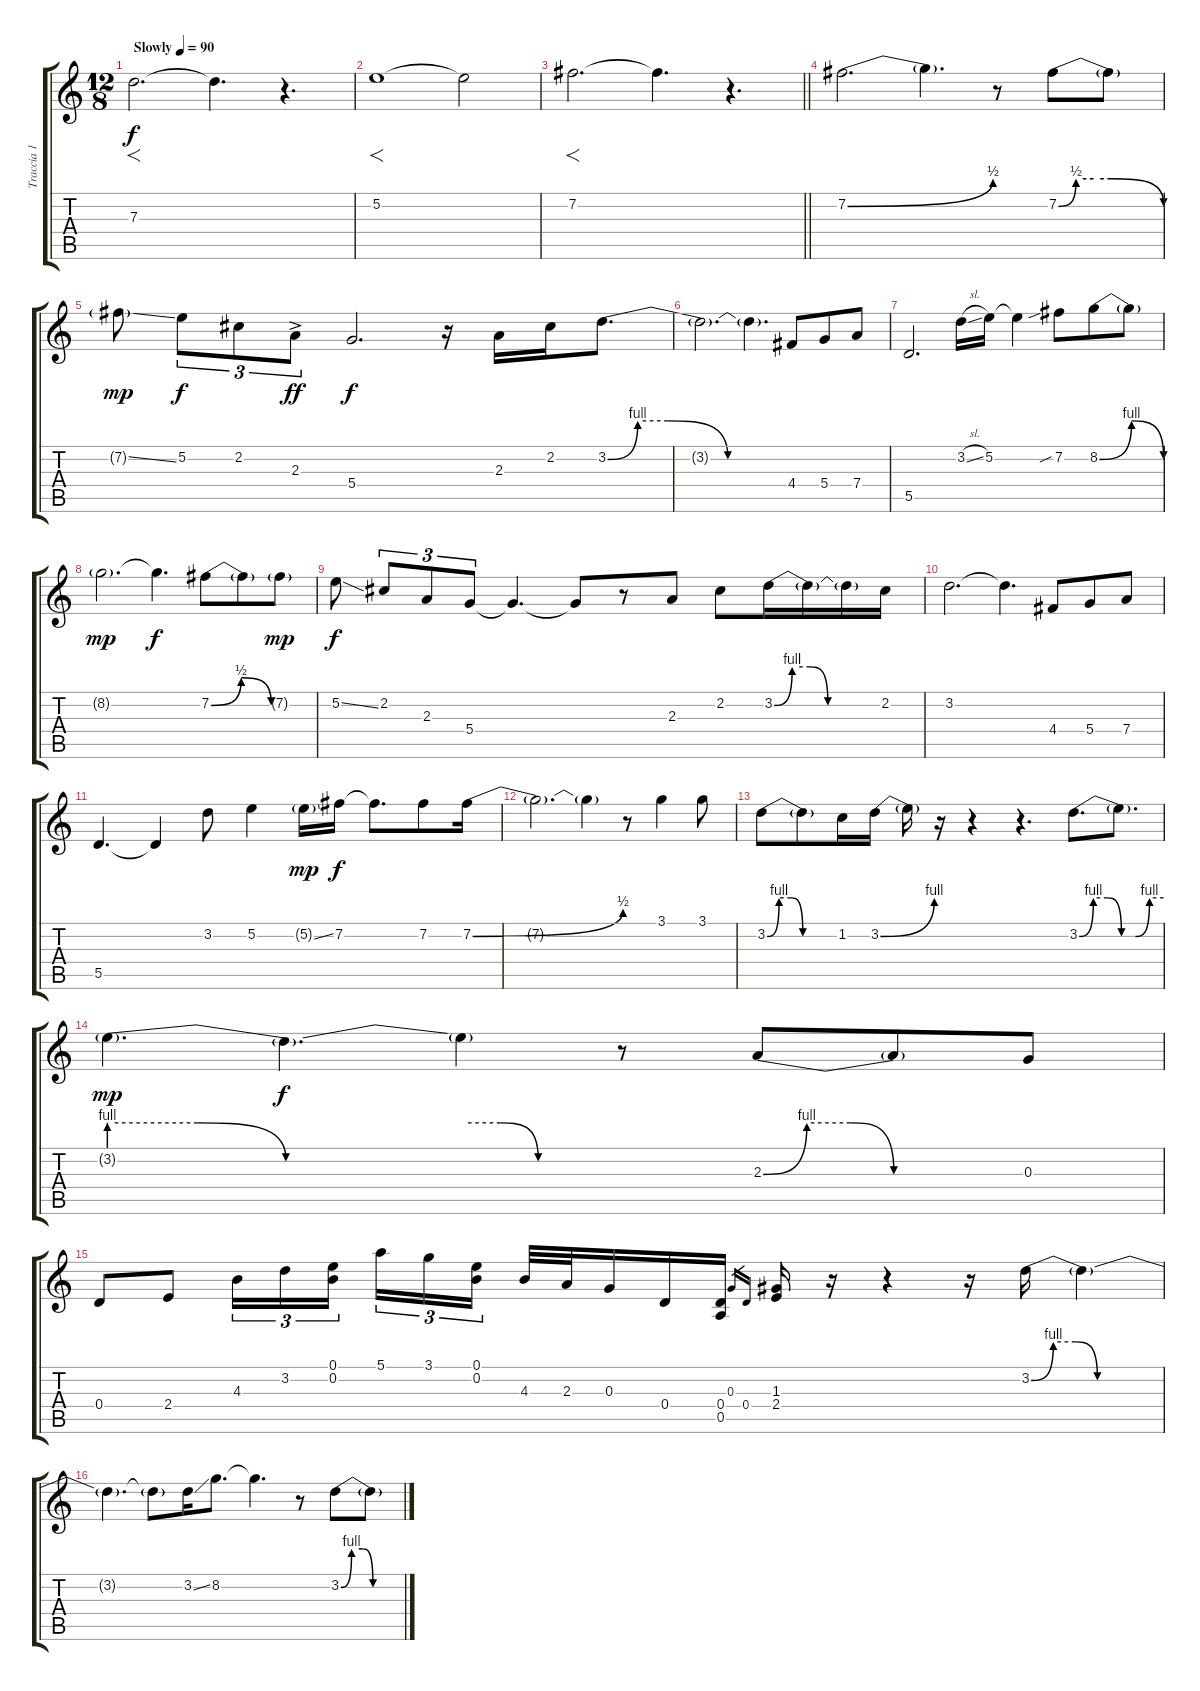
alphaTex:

\track ("Traccia 1" "Traccia 1") {instrument overdrivenguitar}
\staff {score tabs}
\tuning (E4 B3 G3 D3 A2 E2) {hide}
\ts (12 8)
\tempo (90 "Slowly")
\clef g2
\ks c
7.3.2{f d dy f instrument overdrivenguitar} 7.3{t}.4{d} r.4{d} |
5.2.1{f} 5.2{t}.2 |
\barLineRight lightlight
7.2.2{f d} 7.2{t}.4{d} r.4{d} |
7.2{be (bend 0 0 60 2)}.2{d} 7.2{t}.4{d} r.8 7.2{be (custom 0 0 10 2 20 2 30 2 60 0)}.8 7.2{t}.8 |
7.2{ss g}.8{dy mp} 5.2.8{tu (3 2) dy f} 2.2.8{tu (3 2)} 2.3{ac}.8{tu (3 2) dy ff} 5.4.2{d dy f} r.16 2.3.16 2.2.16 3.2{be (custom 0 0 10 4 20 4 40 0 60 0)}.8{d} |
3.2{t}.2{d} 3.2{t}.4{d} 4.4.8 5.4.8 7.4.8 |
5.5.2{d} 3.2{sl}.16 5.2.16 5.2{t}.4 7.2{sib}.8 8.2{be (bendrelease 0 0 10 4 20 4 60 0)}.8 8.2{t}.8 |
8.2{g}.2{d dy mp} 8.2{t}.4{d dy f} 7.2{be (bendrelease 0 0 10 2 20 2 60 0)}.8 7.2{t}.8 7.2{g}.8{dy mp} |
5.2{ss}.8{dy f} 2.2.8{tu (3 2)} 2.3.8{tu (3 2)} 5.4.8{tu (3 2)} 5.4{t}.4{d} 5.4{t}.8 r.8 2.3.8 2.2.8 3.2{be (custom 0 0 10 4 20 4 30 0 60 0)}.16 3.2{t}.16 3.2{t}.16 2.2.16 |
3.2.2{d} 3.2{t}.4{d} 4.4.8 5.4.8 7.4.8 |
5.5.4{d} 5.5{t}.4 3.2.8 5.2.4 5.2{ss g}.16{dy mp} 7.2.16{dy f} 7.2{t}.8{d} 7.2.8 7.2{be (bend 0 0 60 2)}.16 |
7.2{t}.2{d} 7.2{t}.4 r.8 3.1.4 3.1.8 |
3.2{be (custom 0 0 10 4 20 4 30 0 60 0)}.8 3.2{t}.8 1.2.16 3.2{be (bend 0 0 60 4)}.16 3.2{t}.16 r.16 r.4 r.4{d} 3.2{be (custom 0 0 10 4 20 4 30 0 40 0 50 4 60 4)}.8{d} 3.2{t}.8{d} |
3.2{be (custom 0 4 15 4 30 0 60 0) g}.4{d dy mp} 3.2{t}.4{d dy f} 3.2{be (custom 0 4 15 4 30 0 60 0) t}.4 r.8 2.3{be (custom 0 0 10 4 20 4 30 0 60 0)}.8 2.3{t}.8 0.3.8 |
0.4.8 2.4.8 4.3.16{tu (3 2)} 3.2.16{tu (3 2)} (0.1 0.2).16{tu (3 2)} 5.1.16{tu (3 2)} 3.1.16{tu (3 2)} (0.1 0.2).16{tu (3 2) beam splitsecondary} 4.3.32 2.3.32 0.3.16 0.4.16 (0.4 0.5).16 0.3.16{gr} 0.4.16{gr} (1.3 2.4).16 r.16 r.4 r.16 3.2{be (custom 0 0 10 4 20 4 30 0 60 0)}.16 3.2{t}.4 |
3.2{t}.4{d} 3.2{t}.8 3.2{ss}.16 8.2.8{d} 8.2{t}.4{d} r.8 3.2{be (custom 0 0 10 4 20 4 30 0 60 0)}.8 3.2{t}.8
